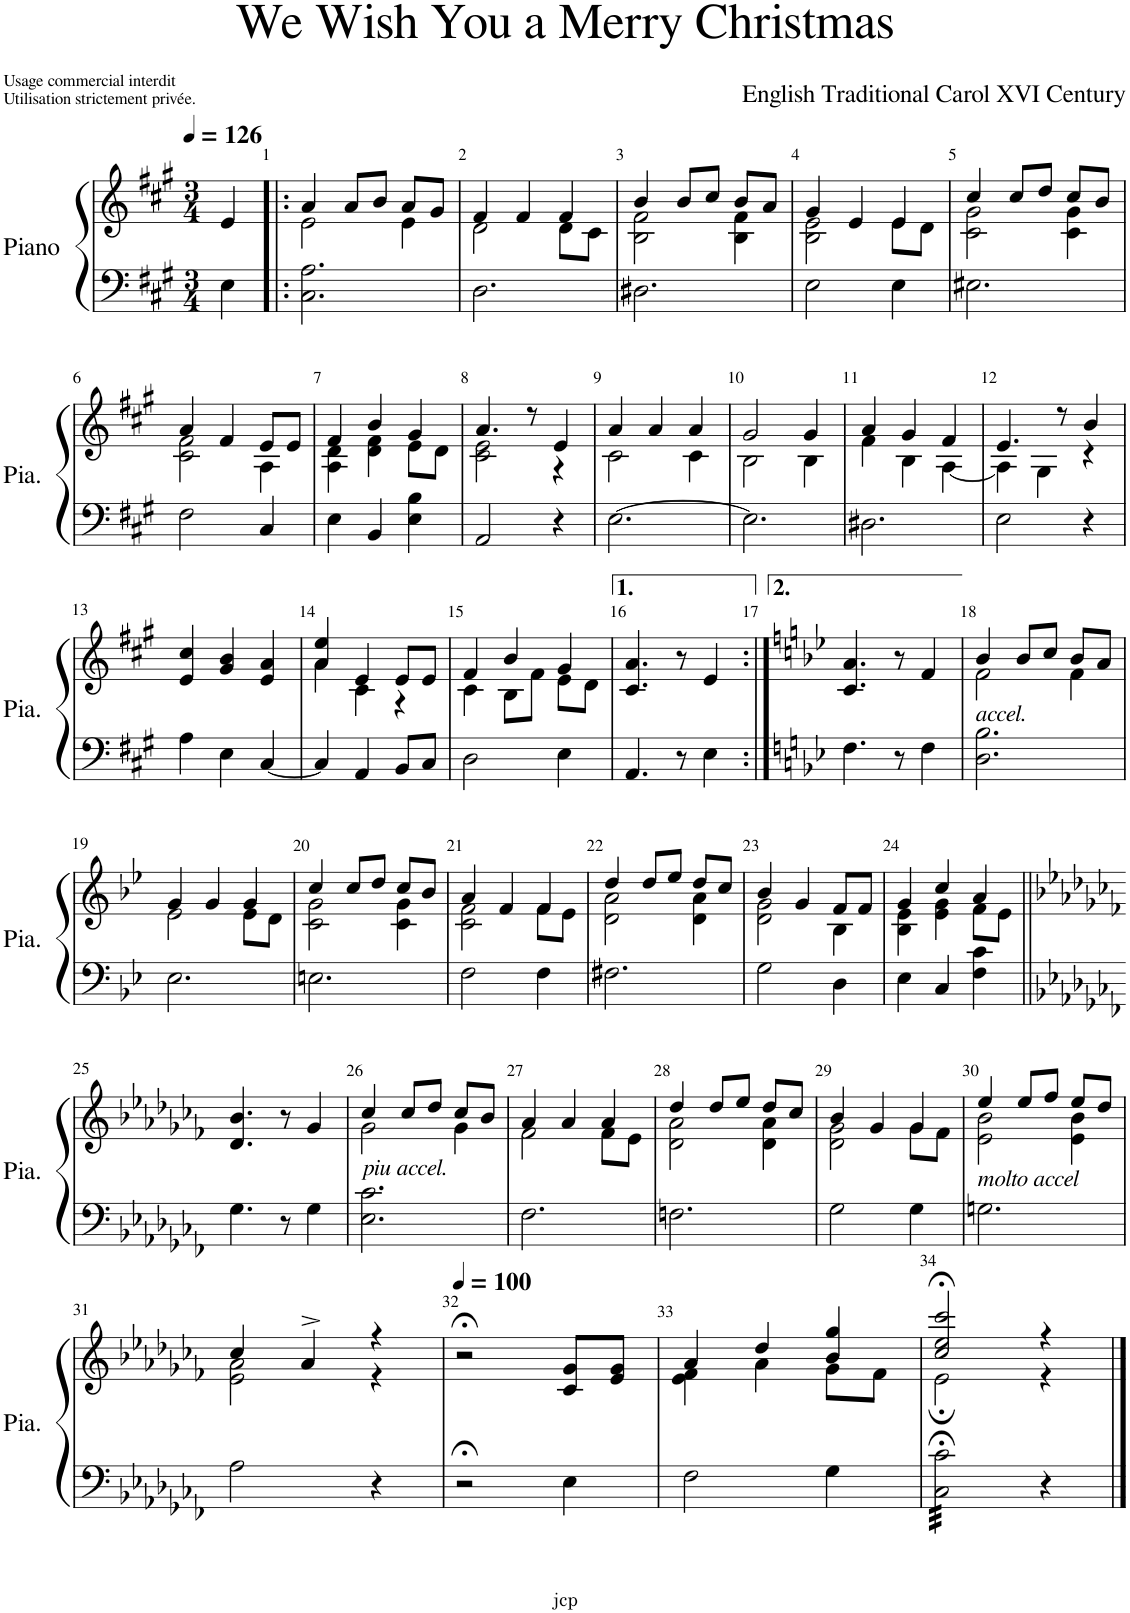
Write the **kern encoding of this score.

**kern	**kern
*part1	*part1
*staff2	*staff1
*I"Piano	*
*I'Pia.	*
*clefF4	*clefG2
*k[f#c#g#]	*k[f#c#g#]
*M3/4	*M3/4
*MM126	*MM126
=	=
4E\	4e/
=1!|:	=1!|:
*	*^
2.C#\ 2.A\	4a/	2e\
.	8a/L	.
.	8b/J	.
.	8a/L	4e\
.	8g#/J	.
=2	=2	=2
2.D\	4f#/	2d\
.	4f#/	.
.	4f#/	8d\L
.	.	8c#\J
=3	=3	=3
2.D#X\	4b/	2B\ 2f#\
.	8b/L	.
.	8cc#/J	.
.	8b/L	4B\ 4f#\
.	8a/J	.
=4	=4	=4
2E\	4g#/	2B\ 2e\
.	4e/	.
4E\	4e/	8e\L
.	.	8d\J
=5	=5	=5
2.E#X\	4cc#/	2c#\ 2g#\
.	8cc#/L	.
.	8dd/J	.
.	8cc#/L	4c#\ 4g#\
.	8b/J	.
!!LO:LB:g=z	!!
=6	=6	=6
2F#\	4a/	2c#\ 2f#\
.	4f#/	.
4C#/	8e/L	4A\
.	8e/J	.
=7	=7	=7
4E\	4f#/	4A\ 4d\
4BB/	4b/	4d\ 4f#\
4E\ 4B\	4g#/	8e\L
.	.	8d\J
=8	=8	=8
2AA/	4.a/	2c#\ 2e\
.	8r	.
4r	4e/	4r
=9	=9	=9
[2.E\	4a/	2c#\
.	4a/	.
.	4a/	4c#\
=10	=10	=10
2.E\]	2g#/	2B\
.	4g#/	4B\
=11	=11	=11
2.D#X\	4a/	4f#\
.	4g#/	4B\
.	4f#/	[4A\
=12	=12	=12
2E\	4.e/	4A\]
.	.	4G#\
.	8r	.
4r	4b/	4r
*	*v	*v
!!LO:LB:g=z
=13	=13
4A\	4e/ 4cc#/
4E\	4g#/ 4b/
[4C#/	4e/ 4a/
=14	=14
*	*^
4C#/]	4a/ 4ee/	4a\
4AA/	4e/	4c#\
8BB/L	8e/L	4r
8C#/J	8e/J	.
=15	=15	=15
2D\	4f#/	4c#\
.	4b/	8B\L
.	.	8f#\J
4E\	4g#/	8e\L
.	.	8d\J
*	*v	*v
=16	=16
4.AA/	4.c#/ 4.a/
8r	8r
4E\	4e/
=17:|!	=17:|!
*k[b-e-]	*k[b-e-]
4.F\	4.c/ 4.a/
8r	8r
4F\	4f/
=18	=18
*	*^
!	!LO:TX:b:i:t=accel.	!
2.D\ 2.B-\	4b-/	2f\
.	8b-/L	.
.	8cc/J	.
.	8b-/L	4f\
.	8a/J	.
!!LO:LB:g=z	!!
=19	=19	=19
2.E-\	4g/	2e-\
.	4g/	.
.	4g/	8e-\L
.	.	8d\J
=20	=20	=20
2.En\	4cc/	2c\ 2g\
.	8cc/L	.
.	8dd/J	.
.	8cc/L	4c\ 4g\
.	8b-/J	.
=21	=21	=21
2F\	4a/	2c\ 2f\
.	4f/	.
4F\	4f/	8f\L
.	.	8e-\J
=22	=22	=22
2.F#X\	4dd/	2d\ 2a\
.	8dd/L	.
.	8ee-/J	.
.	8dd/L	4d\ 4a\
.	8cc/J	.
=23	=23	=23
2G\	4b-/	2d\ 2g\
.	4g/	.
4D\	8f/L	4B-\
.	8f/J	.
=24	=24	=24
4E-\	4g/	4B-\ 4e-\
4C/	4cc/	4e-\ 4g\
4F\ 4c\	4a/	8f\L
.	.	8e-\J
*	*v	*v
!!LO:LB:g=z
=25||	=25||
*k[b-e-a-d-g-c-f-]	*k[b-e-a-d-g-c-f-]
4.G-\	4.d-/ 4.b-/
8r	8r
4G-\	4g-/
=26	=26
*	*^
!	!LO:TX:b:i:t=piu accel.	!
2.E-\ 2.c-\	4cc-/	2g-\
.	8cc-/L	.
.	8dd-/J	.
.	8cc-/L	4g-\
.	8b-/J	.
=27	=27	=27
2.F-\	4a-/	2f-\
.	4a-/	.
.	4a-/	8f-\L
.	.	8e-\J
=28	=28	=28
2.Fn\	4dd-/	2d-\ 2a-\
.	8dd-/L	.
.	8ee-/J	.
.	8dd-/L	4d-\ 4a-\
.	8cc-/J	.
=29	=29	=29
2G-\	4b-/	2d-\ 2g-\
.	4g-/	.
4G-\	4g-/	8g-\L
.	.	8f-\J
=30	=30	=30
!	!LO:TX:b:i:t=molto accel	!
2.Gn\	4ee-/	2e-\ 2b-\
.	8ee-/L	.
.	8ff-/J	.
.	8ee-/L	4e-\ 4b-\
.	8dd-/J	.
!!LO:LB:g=z	!!
=31	=31	=31
2A-\	4cc-/	2e-\ 2a-\
.	4a-^/	.
4r	4r	4r
*	*v	*v
=32	=32
2r;<	2r;<
*	*MM100
4E-\	8c-/ 8g-/L
.	8e-/ 8g-/J
=33	=33
*	*^
2F-\	4a-/	4e-\ 4f-\
.	4dd-/	4a-\
4G-\	4b-/ 4gg-/	8g-\L
.	.	8f-\J
=34	=34	=34
*tremolo	*	*
32C-\;< 32c-\;<LLL	2cc-/;< 2ee-/;< 2ccc-/;<	2e-;\
32C-\;< 32c-\;<	.	.
32C-\;< 32c-\;<	.	.
32C-\;< 32c-\;<	.	.
32C-\;< 32c-\;<	.	.
32C-\;< 32c-\;<	.	.
32C-\;< 32c-\;<	.	.
32C-\;< 32c-\;<	.	.
32C-\;< 32c-\;<	.	.
32C-\;< 32c-\;<	.	.
32C-\;< 32c-\;<	.	.
32C-\;< 32c-\;<	.	.
32C-\;< 32c-\;<	.	.
32C-\;< 32c-\;<	.	.
32C-\;< 32c-\;<	.	.
32C-\;< 32c-\;<JJJ	.	.
*Xtremolo	*	*
4r	4r	4r
*	*v	*v
==	==
*-	*-
